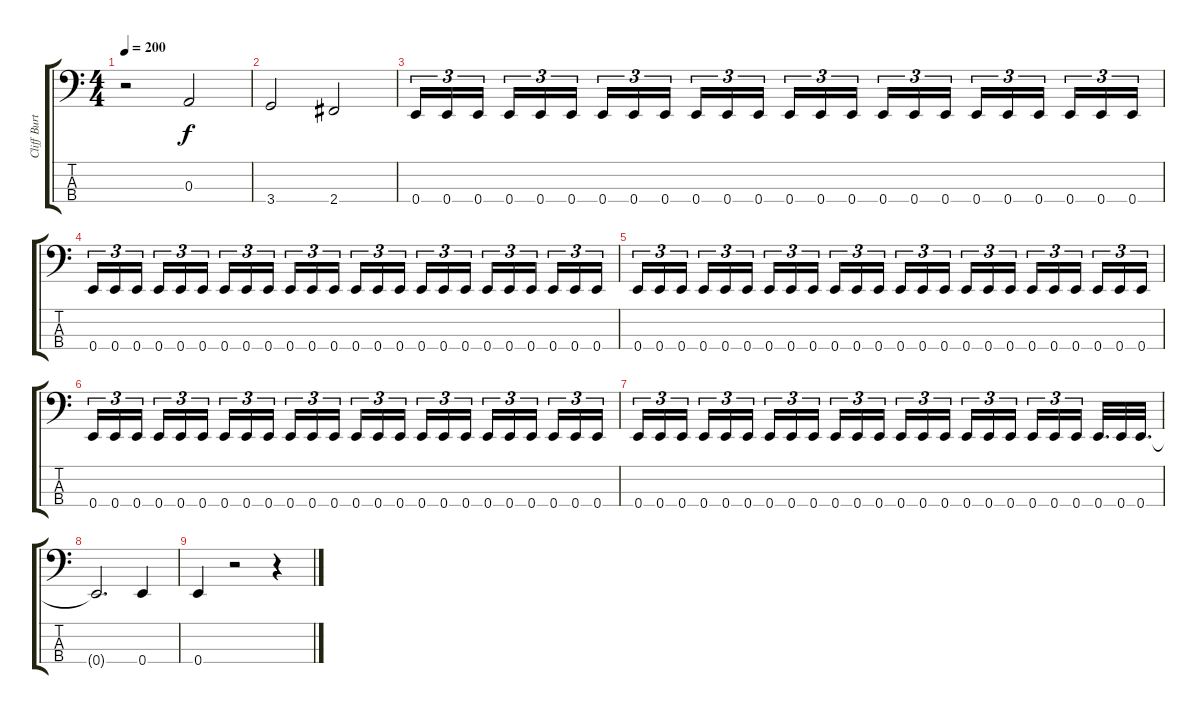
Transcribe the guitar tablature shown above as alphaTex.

\track ("Cliff Burton (Bass)" "Cliff Burt") {instrument electricbasspick}
\staff {score tabs}
\tuning (G2 D2 A1 E1) {hide}
\ts (4 4)
\tempo 200
\clef f4
\ks c
r.2{dy f} 0.3.2 |
3.4.2 2.4.2 |
0.4.16{tu (3 2)} 0.4.16{tu (3 2)} 0.4.16{tu (3 2) beam splitsecondary} 0.4.16{tu (3 2)} 0.4.16{tu (3 2)} 0.4.16{tu (3 2)} 0.4.16{tu (3 2)} 0.4.16{tu (3 2)} 0.4.16{tu (3 2) beam splitsecondary} 0.4.16{tu (3 2)} 0.4.16{tu (3 2)} 0.4.16{tu (3 2)} 0.4.16{tu (3 2)} 0.4.16{tu (3 2)} 0.4.16{tu (3 2) beam splitsecondary} 0.4.16{tu (3 2)} 0.4.16{tu (3 2)} 0.4.16{tu (3 2)} 0.4.16{tu (3 2)} 0.4.16{tu (3 2)} 0.4.16{tu (3 2) beam splitsecondary} 0.4.16{tu (3 2)} 0.4.16{tu (3 2)} 0.4.16{tu (3 2)} |
0.4.16{tu (3 2)} 0.4.16{tu (3 2)} 0.4.16{tu (3 2) beam splitsecondary} 0.4.16{tu (3 2)} 0.4.16{tu (3 2)} 0.4.16{tu (3 2)} 0.4.16{tu (3 2)} 0.4.16{tu (3 2)} 0.4.16{tu (3 2) beam splitsecondary} 0.4.16{tu (3 2)} 0.4.16{tu (3 2)} 0.4.16{tu (3 2)} 0.4.16{tu (3 2)} 0.4.16{tu (3 2)} 0.4.16{tu (3 2) beam splitsecondary} 0.4.16{tu (3 2)} 0.4.16{tu (3 2)} 0.4.16{tu (3 2)} 0.4.16{tu (3 2)} 0.4.16{tu (3 2)} 0.4.16{tu (3 2) beam splitsecondary} 0.4.16{tu (3 2)} 0.4.16{tu (3 2)} 0.4.16{tu (3 2)} |
0.4.16{tu (3 2)} 0.4.16{tu (3 2)} 0.4.16{tu (3 2) beam splitsecondary} 0.4.16{tu (3 2)} 0.4.16{tu (3 2)} 0.4.16{tu (3 2)} 0.4.16{tu (3 2)} 0.4.16{tu (3 2)} 0.4.16{tu (3 2) beam splitsecondary} 0.4.16{tu (3 2)} 0.4.16{tu (3 2)} 0.4.16{tu (3 2)} 0.4.16{tu (3 2)} 0.4.16{tu (3 2)} 0.4.16{tu (3 2) beam splitsecondary} 0.4.16{tu (3 2)} 0.4.16{tu (3 2)} 0.4.16{tu (3 2)} 0.4.16{tu (3 2)} 0.4.16{tu (3 2)} 0.4.16{tu (3 2) beam splitsecondary} 0.4.16{tu (3 2)} 0.4.16{tu (3 2)} 0.4.16{tu (3 2)} |
0.4.16{tu (3 2)} 0.4.16{tu (3 2)} 0.4.16{tu (3 2) beam splitsecondary} 0.4.16{tu (3 2)} 0.4.16{tu (3 2)} 0.4.16{tu (3 2)} 0.4.16{tu (3 2)} 0.4.16{tu (3 2)} 0.4.16{tu (3 2) beam splitsecondary} 0.4.16{tu (3 2)} 0.4.16{tu (3 2)} 0.4.16{tu (3 2)} 0.4.16{tu (3 2)} 0.4.16{tu (3 2)} 0.4.16{tu (3 2) beam splitsecondary} 0.4.16{tu (3 2)} 0.4.16{tu (3 2)} 0.4.16{tu (3 2)} 0.4.16{tu (3 2)} 0.4.16{tu (3 2)} 0.4.16{tu (3 2) beam splitsecondary} 0.4.16{tu (3 2)} 0.4.16{tu (3 2)} 0.4.16{tu (3 2)} |
0.4.16{tu (3 2)} 0.4.16{tu (3 2)} 0.4.16{tu (3 2) beam splitsecondary} 0.4.16{tu (3 2)} 0.4.16{tu (3 2)} 0.4.16{tu (3 2)} 0.4.16{tu (3 2)} 0.4.16{tu (3 2)} 0.4.16{tu (3 2) beam splitsecondary} 0.4.16{tu (3 2)} 0.4.16{tu (3 2)} 0.4.16{tu (3 2)} 0.4.16{tu (3 2)} 0.4.16{tu (3 2)} 0.4.16{tu (3 2) beam splitsecondary} 0.4.16{tu (3 2)} 0.4.16{tu (3 2)} 0.4.16{tu (3 2)} 0.4.16{tu (3 2)} 0.4.16{tu (3 2)} 0.4.16{tu (3 2) beam splitsecondary} 0.4.32{d} 0.4.32 0.4.32{d} |
0.4{t}.2{d} 0.4.4 |
0.4.4 r.2 r.4
